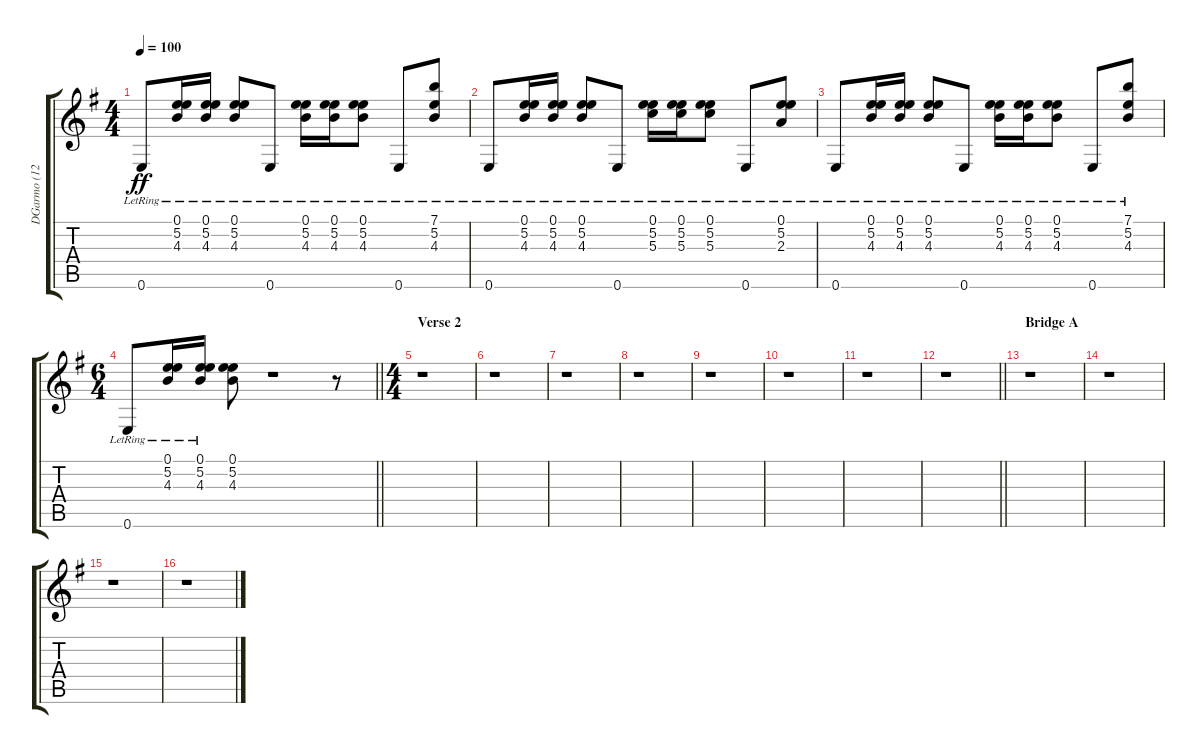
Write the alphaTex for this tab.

\track ("DGarmo (12 string)" "DGarmo (12") {instrument electricguitarclean}
\staff {score tabs}
\tuning (E4 B3 G3 D3 A2 E2) {hide}
\ts (4 4)
\tempo 100
\clef g2
\ks g
0.6{lr}.8{dy ff} (0.1{lr} 5.2{lr} 4.3{lr}).16 (0.1{lr} 5.2{lr} 4.3{lr}).16 (0.1{lr} 5.2{lr} 4.3{lr}).8 0.6{lr}.8 (0.1{lr} 5.2{lr} 4.3{lr}).16 (0.1{lr} 5.2{lr} 4.3{lr}).16 (0.1{lr} 5.2{lr} 4.3{lr}).8 0.6{lr}.8 (7.1{lr} 5.2{lr} 4.3{lr}).8 |
0.6{lr}.8 (0.1{lr} 5.2{lr} 4.3{lr}).16 (0.1{lr} 5.2{lr} 4.3{lr}).16 (0.1{lr} 5.2{lr} 4.3{lr}).8 0.6{lr}.8 (0.1{lr} 5.2{lr} 5.3{lr}).16 (0.1{lr} 5.2{lr} 5.3{lr}).16 (0.1{lr} 5.2{lr} 5.3{lr}).8 0.6{lr}.8 (0.1{lr} 5.2{lr} 2.3{lr}).8 |
0.6{lr}.8 (0.1{lr} 5.2{lr} 4.3{lr}).16 (0.1{lr} 5.2{lr} 4.3{lr}).16 (0.1{lr} 5.2{lr} 4.3{lr}).8 0.6{lr}.8 (0.1{lr} 5.2{lr} 4.3{lr}).16 (0.1{lr} 5.2{lr} 4.3{lr}).16 (0.1{lr} 5.2{lr} 4.3{lr}).8 0.6{lr}.8 (7.1{lr} 5.2{lr} 4.3{lr}).8 |
\ts (6 4)
\barLineRight lightlight
0.6{lr}.8 (0.1{lr} 5.2{lr} 4.3{lr}).16 (0.1{lr} 5.2{lr} 4.3{lr}).16 (0.1 5.2 4.3).8 r.1 r.8 |
\ts (4 4)
\section ("" "Verse 2")
r.1 |
r.1 |
r.1 |
r.1 |
r.1 |
r.1 |
r.1 |
\barLineRight lightlight
r.1 |
\section ("" "Bridge A")
r.1 |
r.1 |
r.1 |
r.1
